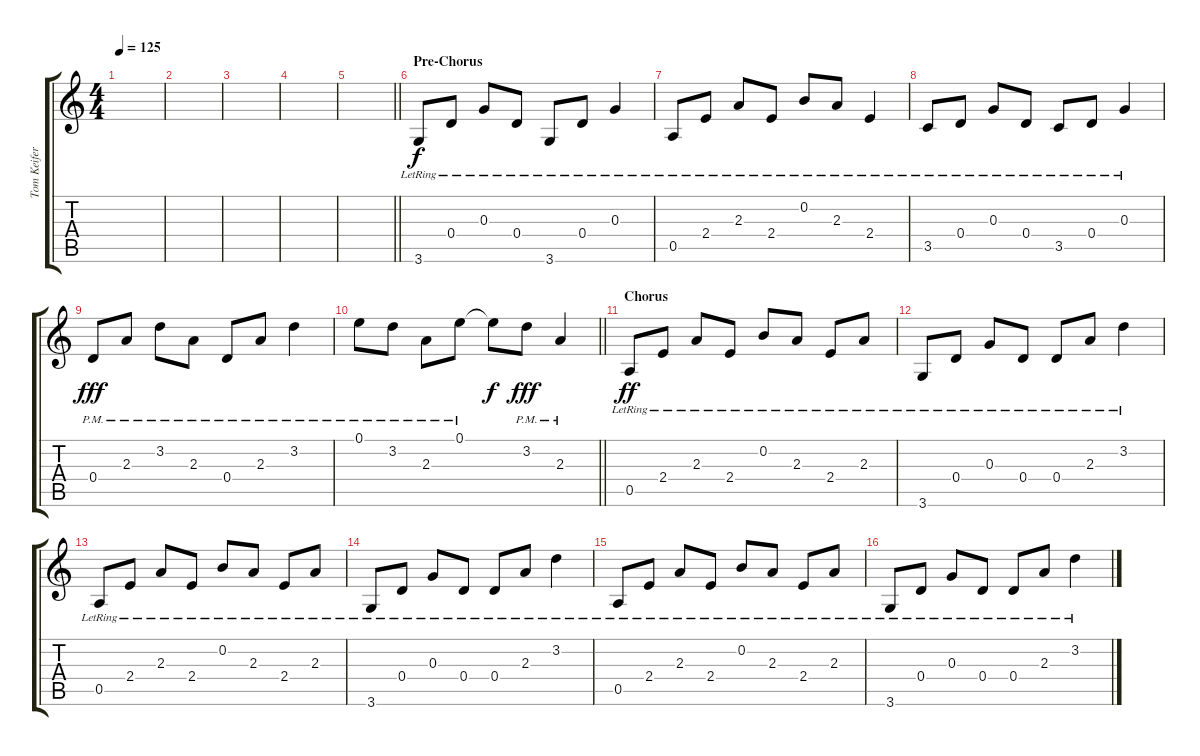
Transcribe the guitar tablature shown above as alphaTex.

\track ("Tom Keifer -  12str Guitar" "Tom Keifer") {instrument electricguitarclean}
\staff {score tabs}
\tuning (E4 B3 G3 D3 A2 E2) {hide}
\ts (4 4)
\tempo 125
\clef g2
\ks c
|
|
|
|
\barLineRight lightlight
|
\section ("" "Pre-Chorus")
3.6{lr}.8 0.4{lr}.8 0.3{lr}.8 0.4{lr}.8 3.6{lr}.8 0.4{lr}.8 0.3{lr}.4 |
0.5{lr}.8 2.4{lr}.8 2.3{lr}.8 2.4{lr}.8 0.2{lr}.8 2.3{lr}.8 2.4{lr}.4 |
3.5{lr}.8 0.4{lr}.8 0.3{lr}.8 0.4{lr}.8 3.5{lr}.8 0.4{lr}.8 0.3{lr}.4 |
0.4{pm}.8{dy fff} 2.3{pm}.8 3.2{pm}.8 2.3{pm}.8 0.4{pm}.8 2.3{pm}.8 3.2{pm}.4 |
\barLineRight lightlight
0.1{pm}.8 3.2{pm}.8 2.3{pm}.8 0.1{pm}.8 0.1{t}.8{dy f} 3.2{pm}.8{dy fff} 2.3{pm}.4 |
\section ("" "Chorus")
0.5{lr}.8{dy ff} 2.4{lr}.8 2.3{lr}.8 2.4{lr}.8 0.2{lr}.8 2.3{lr}.8 2.4{lr}.8 2.3{lr}.8 |
3.6{lr}.8 0.4{lr}.8 0.3{lr}.8 0.4{lr}.8 0.4{lr}.8 2.3{lr}.8 3.2{lr}.4 |
0.5{lr}.8 2.4{lr}.8 2.3{lr}.8 2.4{lr}.8 0.2{lr}.8 2.3{lr}.8 2.4{lr}.8 2.3{lr}.8 |
3.6{lr}.8 0.4{lr}.8 0.3{lr}.8 0.4{lr}.8 0.4{lr}.8 2.3{lr}.8 3.2{lr}.4 |
0.5{lr}.8 2.4{lr}.8 2.3{lr}.8 2.4{lr}.8 0.2{lr}.8 2.3{lr}.8 2.4{lr}.8 2.3{lr}.8 |
3.6{lr}.8 0.4{lr}.8 0.3{lr}.8 0.4{lr}.8 0.4{lr}.8 2.3{lr}.8 3.2{lr}.4
